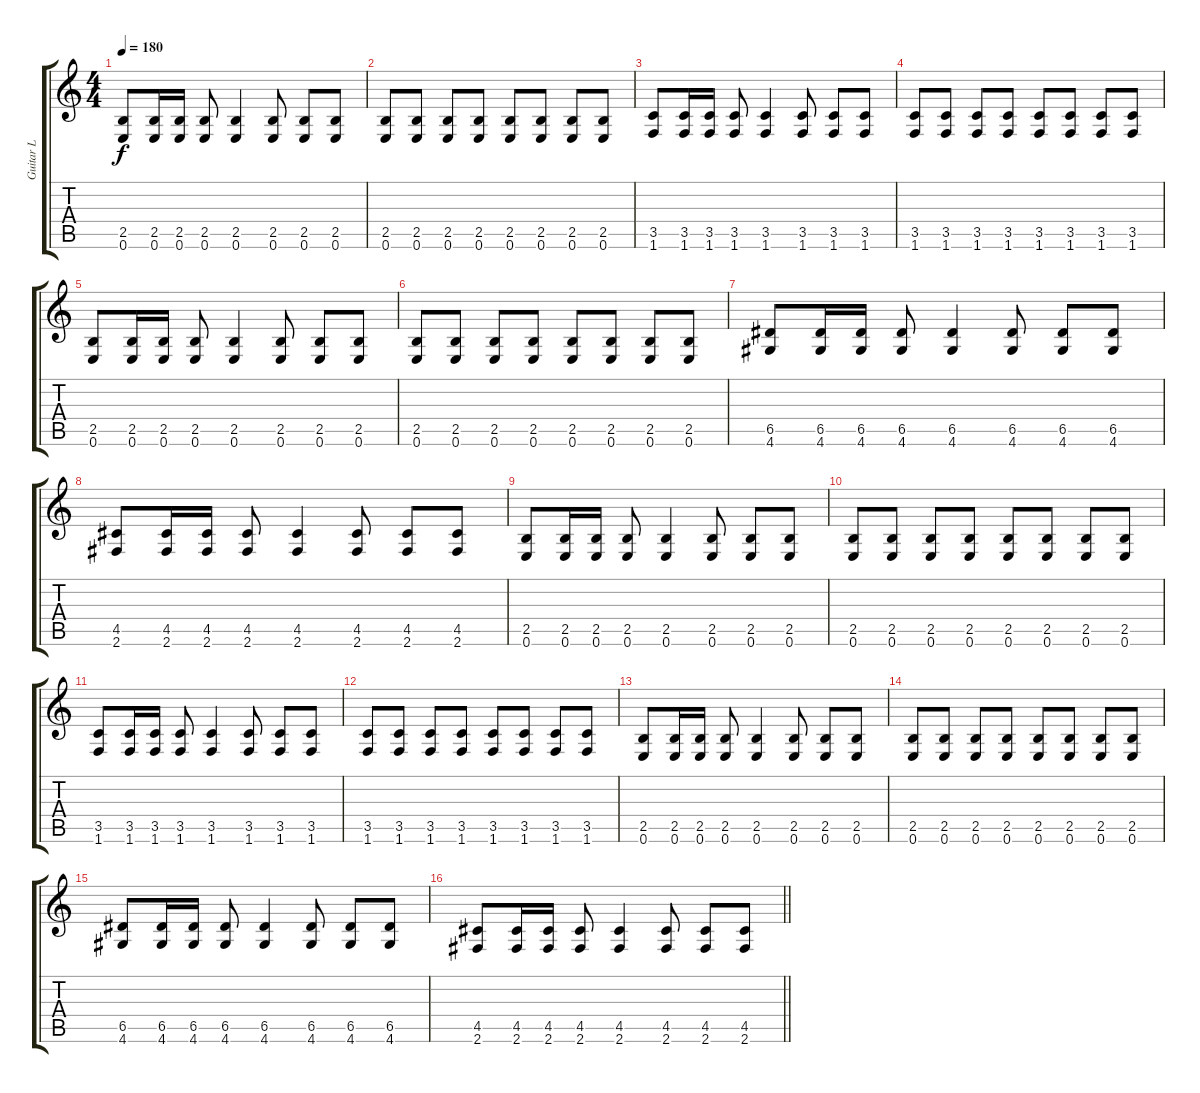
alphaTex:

\track ("Guitar L" "Guitar L") {instrument distortionguitar}
\staff {score tabs}
\tuning (E4 B3 G3 D3 A2 E2) {hide}
\ts (4 4)
\tempo 180
\clef g2
\ks c
(2.5 0.6).8{dy f} (2.5 0.6).16 (2.5 0.6).16 (2.5 0.6).8 (2.5 0.6).4 (2.5 0.6).8 (2.5 0.6).8 (2.5 0.6).8 |
(2.5 0.6).8 (2.5 0.6).8 (2.5 0.6).8 (2.5 0.6).8 (2.5 0.6).8 (2.5 0.6).8 (2.5 0.6).8 (2.5 0.6).8 |
(3.5 1.6).8 (3.5 1.6).16 (3.5 1.6).16 (3.5 1.6).8 (3.5 1.6).4 (3.5 1.6).8 (3.5 1.6).8 (3.5 1.6).8 |
(3.5 1.6).8 (3.5 1.6).8 (3.5 1.6).8 (3.5 1.6).8 (3.5 1.6).8 (3.5 1.6).8 (3.5 1.6).8 (3.5 1.6).8 |
(2.5 0.6).8 (2.5 0.6).16 (2.5 0.6).16 (2.5 0.6).8 (2.5 0.6).4 (2.5 0.6).8 (2.5 0.6).8 (2.5 0.6).8 |
(2.5 0.6).8 (2.5 0.6).8 (2.5 0.6).8 (2.5 0.6).8 (2.5 0.6).8 (2.5 0.6).8 (2.5 0.6).8 (2.5 0.6).8 |
(6.5 4.6).8 (6.5 4.6).16 (6.5 4.6).16 (6.5 4.6).8 (6.5 4.6).4 (6.5 4.6).8 (6.5 4.6).8 (6.5 4.6).8 |
(4.5 2.6).8 (4.5 2.6).16 (4.5 2.6).16 (4.5 2.6).8 (4.5 2.6).4 (4.5 2.6).8 (4.5 2.6).8 (4.5 2.6).8 |
(2.5 0.6).8 (2.5 0.6).16 (2.5 0.6).16 (2.5 0.6).8 (2.5 0.6).4 (2.5 0.6).8 (2.5 0.6).8 (2.5 0.6).8 |
(2.5 0.6).8 (2.5 0.6).8 (2.5 0.6).8 (2.5 0.6).8 (2.5 0.6).8 (2.5 0.6).8 (2.5 0.6).8 (2.5 0.6).8 |
(3.5 1.6).8 (3.5 1.6).16 (3.5 1.6).16 (3.5 1.6).8 (3.5 1.6).4 (3.5 1.6).8 (3.5 1.6).8 (3.5 1.6).8 |
(3.5 1.6).8 (3.5 1.6).8 (3.5 1.6).8 (3.5 1.6).8 (3.5 1.6).8 (3.5 1.6).8 (3.5 1.6).8 (3.5 1.6).8 |
(2.5 0.6).8 (2.5 0.6).16 (2.5 0.6).16 (2.5 0.6).8 (2.5 0.6).4 (2.5 0.6).8 (2.5 0.6).8 (2.5 0.6).8 |
(2.5 0.6).8 (2.5 0.6).8 (2.5 0.6).8 (2.5 0.6).8 (2.5 0.6).8 (2.5 0.6).8 (2.5 0.6).8 (2.5 0.6).8 |
(6.5 4.6).8 (6.5 4.6).16 (6.5 4.6).16 (6.5 4.6).8 (6.5 4.6).4 (6.5 4.6).8 (6.5 4.6).8 (6.5 4.6).8 |
\barLineRight lightlight
(4.5 2.6).8 (4.5 2.6).16 (4.5 2.6).16 (4.5 2.6).8 (4.5 2.6).4 (4.5 2.6).8 (4.5 2.6).8 (4.5 2.6).8
